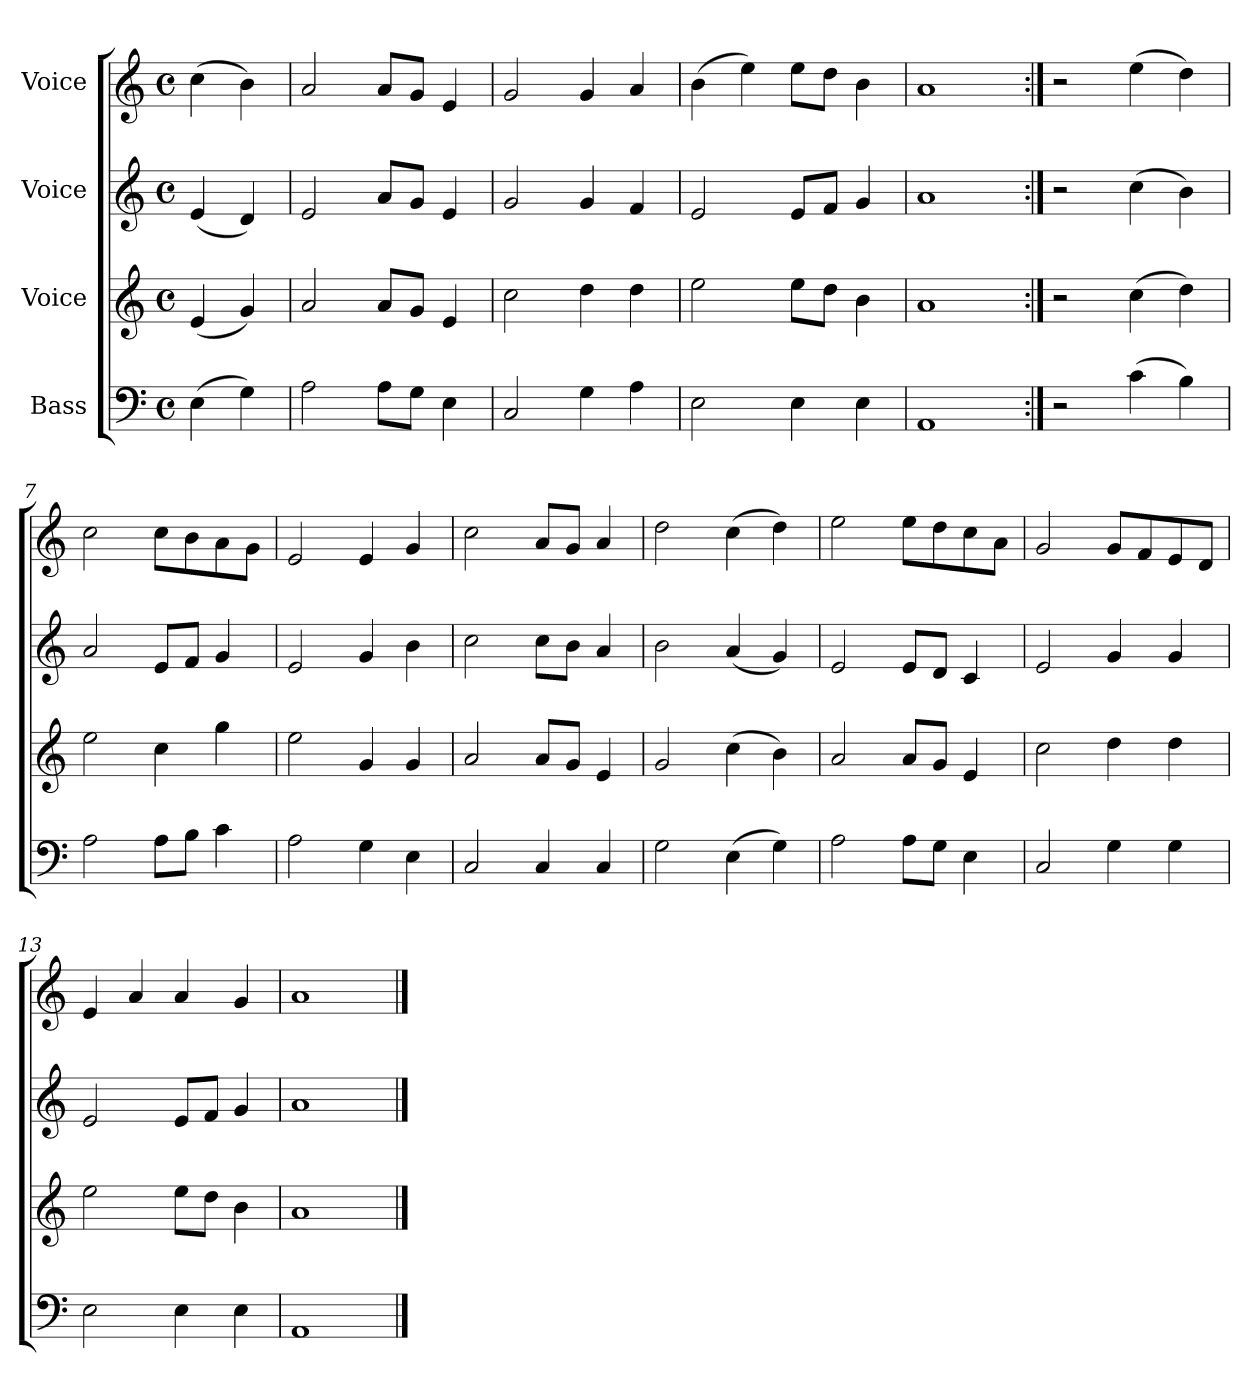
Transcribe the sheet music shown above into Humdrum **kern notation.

**kern	**kern	**kern	**kern
*part4	*part3	*part2	*part1
*staff4	*staff3	*staff2	*staff1
*I"Bass	*I"Voice	*I"Voice	*I"Voice
*clefF4	*clefG2	*clefG2	*clefG2
*k[]	*k[]	*k[]	*k[]
*M4/4	*M4/4	*M4/4	*M4/4
*met(c)	*met(c)	*met(c)	*met(c)
=1	=1	=1	=1
(4E\	(4e/	(4e/	(4cc\
4G\)	4g/)	4d/)	4b\)
=2	=2	=2	=2
2A\	2a/	2e/	2a/
8A\L	8a/L	8a/L	8a/L
8G\J	8g/J	8g/J	8g/J
4E\	4e/	4e/	4e/
=3	=3	=3	=3
2C/	2cc\	2g/	2g/
4G\	4dd\	4g/	4g/
4A\	4dd\	4f/	4a/
=4	=4	=4	=4
2E\	2ee\	2e/	(4b\
.	.	.	4ee\)
4E\	8ee\L	8e/L	8ee\L
.	8dd\J	8f/J	8dd\J
4E\	4b\	4g/	4b\
=5	=5	=5	=5
1AA	1a	1a	1a
=6:|!	=6:|!	=6:|!	=6:|!
2r	2r	2r	2r
(4c\	(4cc\	(4cc\	(4ee\
4B\)	4dd\)	4b\)	4dd\)
=7	=7	=7	=7
2A\	2ee\	2a/	2cc\
8A\L	4cc\	8e/L	8cc\L
8B\J	.	8f/J	8b\
4c\	4gg\	4g/	8a\
.	.	.	8g\J
=8	=8	=8	=8
2A\	2ee\	2e/	2e/
4G\	4g/	4g/	4e/
4E\	4g/	4b\	4g/
=9	=9	=9	=9
2C/	2a/	2cc\	2cc\
4C/	8a/L	8cc\L	8a/L
.	8g/J	8b\J	8g/J
4C/	4e/	4a/	4a/
=10	=10	=10	=10
2G\	2g/	2b\	2dd\
(4E\	(4cc\	(4a/	(4cc\
4G\)	4b\)	4g/)	4dd\)
=11	=11	=11	=11
2A\	2a/	2e/	2ee\
8A\L	8a/L	8e/L	8ee\L
8G\J	8g/J	8d/J	8dd\
4E\	4e/	4c/	8cc\
.	.	.	8a\J
=12	=12	=12	=12
2C/	2cc\	2e/	2g/
4G\	4dd\	4g/	8g/L
.	.	.	8f/
4G\	4dd\	4g/	8e/
.	.	.	8d/J
=13	=13	=13	=13
2E\	2ee\	2e/	4e/
.	.	.	4a/
4E\	8ee\L	8e/L	4a/
.	8dd\J	8f/J	.
4E\	4b\	4g/	4g/
=14	=14	=14	=14
1AA	1a	1a	1a
==	==	==	==
*-	*-	*-	*-
